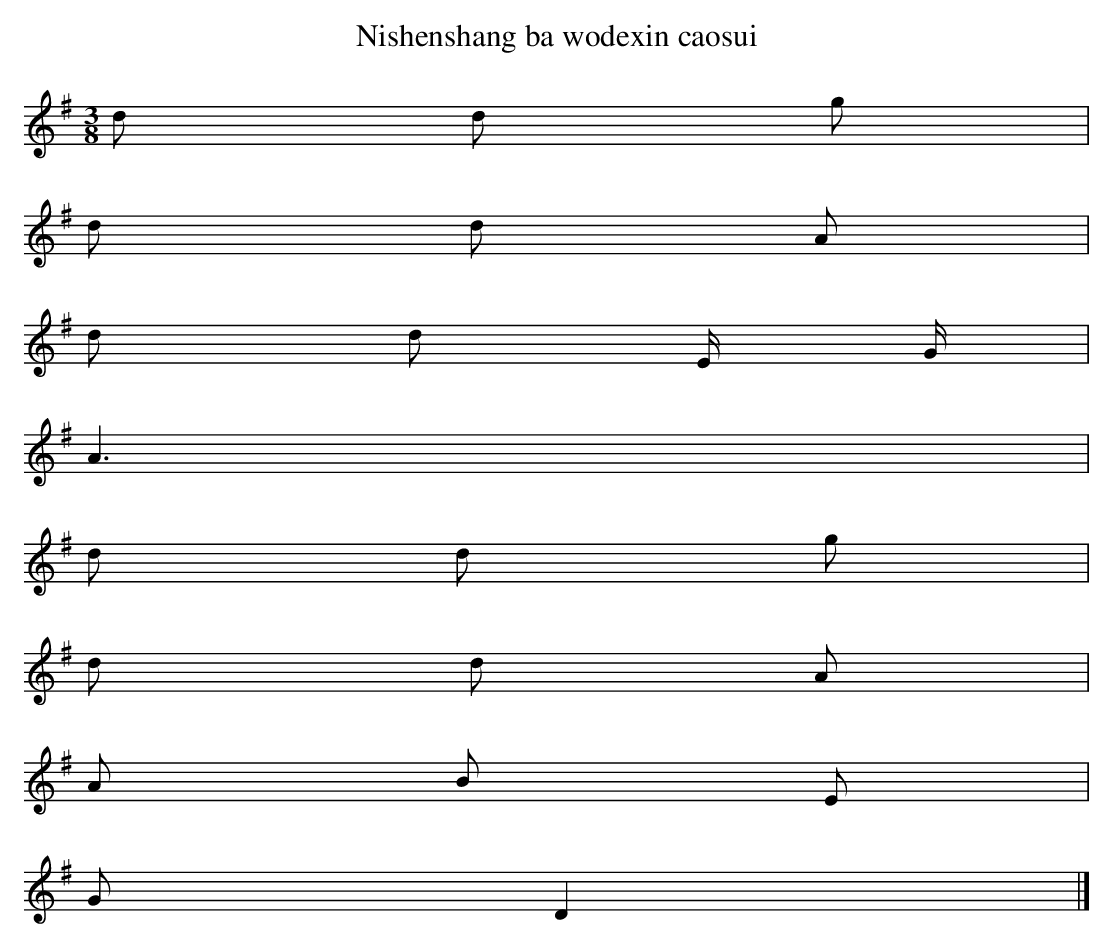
X:1
T: Nishenshang ba wodexin caosui
L: 1/8
M: 3/8
K: G
d d g [I:setbarnb 1]|
d d A |
d d E/ G/ |
A3 |
d d g |
d d A |
A B E |
GD2 |]
